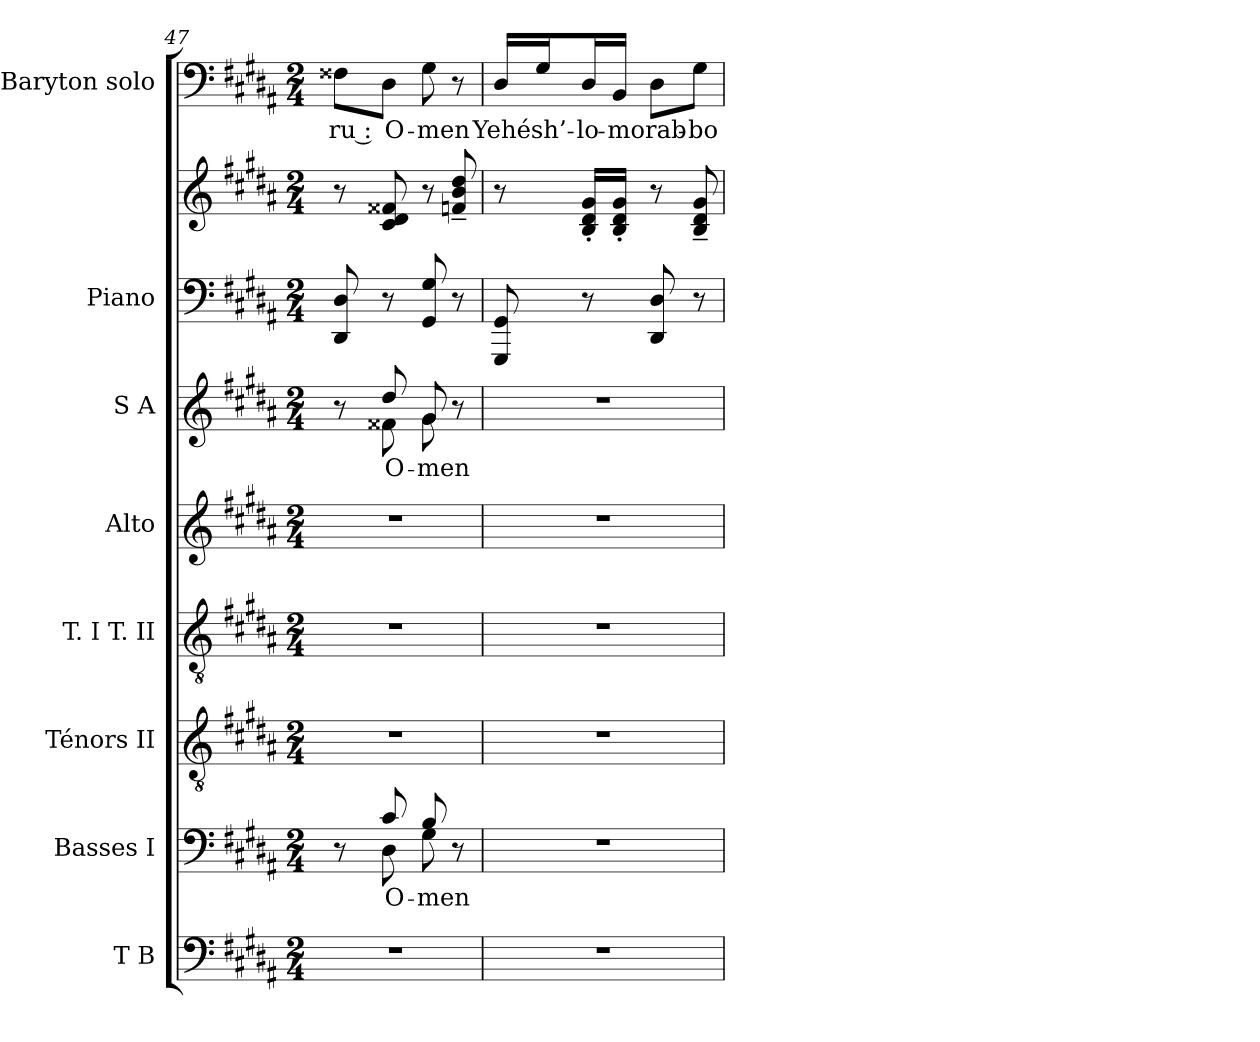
**kern	**kern	**text	**kern	**kern	**kern	**kern	**text	**kern	**kern	**kern	**text
*part8	*part7	*part7	*part6	*part5	*part4	*part3	*part3	*part2	*part2	*part1	*part1
*staff9	*staff8	*staff8	*staff7	*staff6	*staff5	*staff4	*staff4	*staff3	*staff2	*staff1	*staff1
*I"T B	*I"Basses I	*	*I"Ténors II	*I"T. I T. II	*I"Alto	*I"S A	*	*I"Piano	*	*I"Baryton solo	*
*I'B. 2	*I'B. 1	*	*I'T. 2	*I'T. 1	*I'A.	*I'S.	*	*I'P.	*	*I'Bar.	*
*clefF4	*clefF4	*	*clefGv2	*clefGv2	*clefG2	*clefG2	*	*clefF4	*clefG2	*clefF4	*
*	*	*	*ITrd7c12	*ITrd7c12	*	*	*	*	*	*	*
*k[f#c#g#d#a#]	*k[f#c#g#d#a#]	*	*k[f#c#g#d#a#]	*k[f#c#g#d#a#]	*k[f#c#g#d#a#]	*k[f#c#g#d#a#]	*	*k[f#c#g#d#a#]	*k[f#c#g#d#a#]	*k[f#c#g#d#a#]	*
*g#:	*g#:	*	*g#:	*g#:	*g#:	*g#:	*	*g#:	*g#:	*g#:	*
*M2/4	*M2/4	*	*M2/4	*M2/4	*M2/4	*M2/4	*	*M2/4	*M2/4	*M2/4	*
=47	=47	=47	=47	=47	=47	=47	=47	=47	=47	=47	=47
!LO:N:vis=1	!	!	!LO:N:vis=1	!LO:N:vis=1	!LO:N:vis=1	!	!	!	!	!	!
*	*^	*	*	*	*	*^	*	*	*	*	*
!	!	!	!	!	!	!	!	!	!	!	!	!	!LO:LY:b:color=#000000
2r	8r	8ryy	.	2r	2r	2r	8r	8ryy	.	8DD#i/ 8D#i	8r	8F##Xi\L	-ru :
!	!	!	!LO:LY:b:color=#000000	!	!	!	!	!	!	!	!	!	!
!	!	!	!	!	!	!	!	!	!LO:LY:b:color=#000000	!	!	!	!
!	!	!	!	!	!	!	!	!	!	!	!	!	!LO:LY:b:color=#000000
.	8c#i/	8D#i\	O-	.	.	.	8dd#i/	8f##Xi\	O-	8r	8c#i/ 8d#i 8f##Xi	8D#i\J	O-
!	!	!	!LO:LY:b:color=#000000	!	!	!	!	!	!	!	!	!	!
!	!	!	!	!	!	!	!	!	!LO:LY:b:color=#000000	!	!	!	!
!	!	!	!	!	!	!	!	!	!	!	!	!	!LO:LY:b:color=#000000
.	8Bi/	8G#i\	-men	.	.	.	8g#i/	8g#i\	-men	8GG#i/ 8G#i	8r	8G#i\	-men
.	8r	8ryy	.	.	.	.	8r	8ryy	.	8r	8fi/~ 8bi~ 8dd#i~	8r	.
=48	=48	=48	=48	=48	=48	=48	=48	=48	=48	=48	=48	=48	=48
!LO:N:vis=1	!LO:N:vis=1	!	!	!LO:N:vis=1	!LO:N:vis=1	!LO:N:vis=1	!LO:N:vis=1	!	!	!	!	!	!
*	*v	*v	*	*	*	*	*v	*v	*	*	*	*	*
*	*^	*	*	*	*	*^	*	*	*	*	*
!	!	!	!	!	!	!	!	!	!	!	!	!	!LO:LY:b:color=#000000
*	*v	*v	*	*	*	*	*v	*v	*	*	*	*	*
2r	2r	.	2r	2r	2r	2r	.	8GGG#i/ 8GG#i	8r	16D#i/LL	Yehé
!	!	!	!	!	!	!	!	!	!	!	!LO:LY:b:color=#000000
.	.	.	.	.	.	.	.	.	.	16G#i/J	sh’-
!	!	!	!	!	!	!	!	!	!	!	!LO:LY:b:color=#000000
.	.	.	.	.	.	.	.	8r	16Bi/' 16d#i' 16g#i'LL	16D#i/L	-lo-
!	!	!	!	!	!	!	!	!	!	!	!LO:LY:b:color=#000000
.	.	.	.	.	.	.	.	.	16Bi/' 16d#i' 16g#i'JJ	16BBi/JJ	-mo
!	!	!	!	!	!	!	!	!	!	!	!LO:LY:b:color=#000000
.	.	.	.	.	.	.	.	8DD#i/ 8D#i	8r	8D#i\L	rab-
!	!	!	!	!	!	!	!	!	!	!	!LO:LY:b:color=#000000
.	.	.	.	.	.	.	.	8r	8Bi/~ 8d#i~ 8g#i~	8G#i\J	-bo
=	=	=	=	=	=	=	=	=	=	=	=
*-	*-	*-	*-	*-	*-	*-	*-	*-	*-	*-	*-
